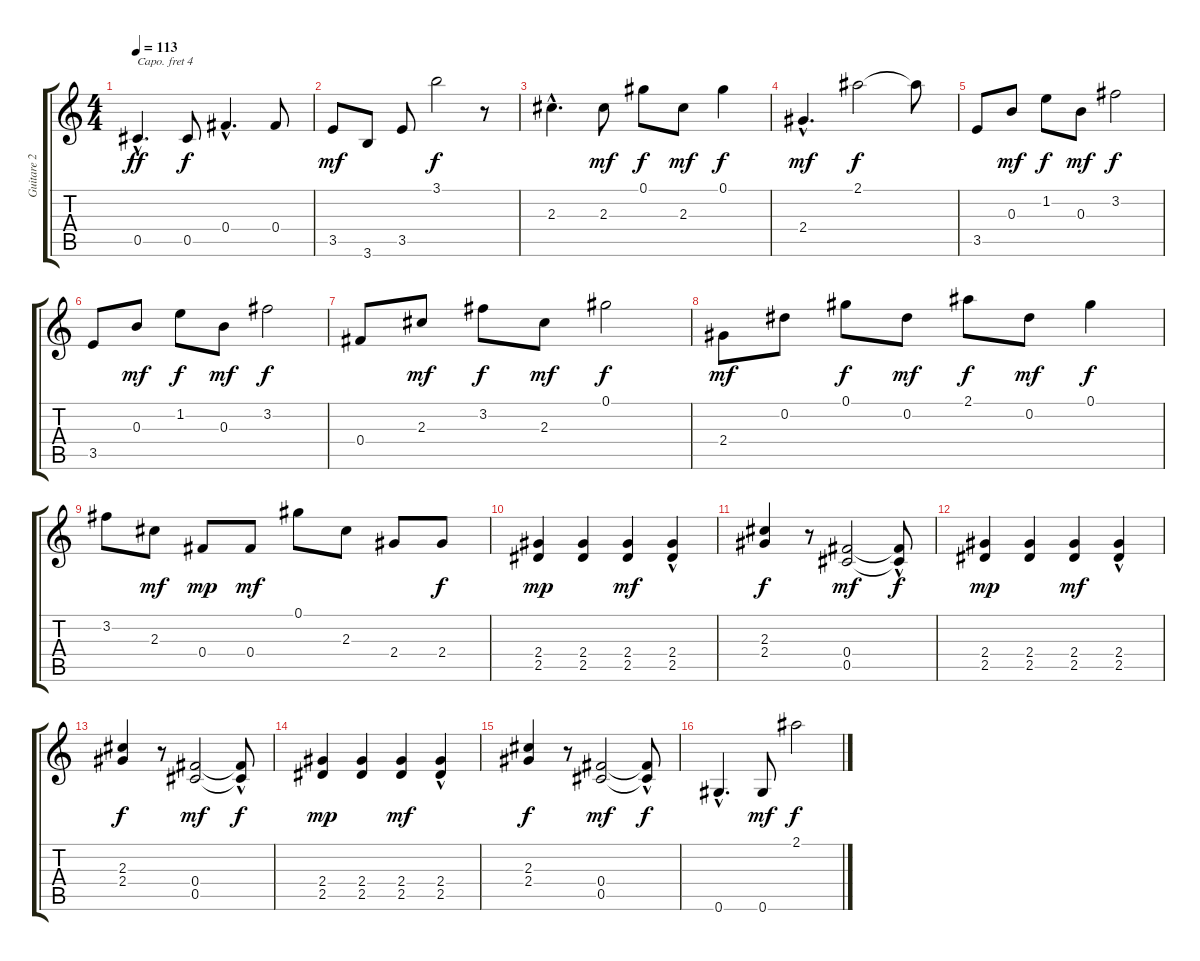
\track ("Guitare 2 capo=4" "Guitare 2 ") {instrument electricguitarclean}
\staff {score tabs}
\capo 4
\tuning (E4 B3 G3 D3 A2 E2) {hide}
\ts (4 4)
\tempo 113
\clef g2
\ks c
0.5{hac}.4{d dy ff} 0.5.8{dy f} 0.4{hac}.4{d} 0.4.8 |
3.5.8{dy mf} 3.6.8 3.5.8 3.1.2{dy f} r.8 |
2.3{hac}.4{d} 2.3.8{dy mf} 0.1.8{dy f} 2.3.8{dy mf} 0.1.4{dy f} |
2.4{hac}.4{d dy mf} 2.1.2{dy f} 2.1{t}.8 |
3.5.8 0.3.8{dy mf} 1.2.8{dy f} 0.3.8{dy mf} 3.2.2{dy f} |
3.5.8 0.3.8{dy mf} 1.2.8{dy f} 0.3.8{dy mf} 3.2.2{dy f} |
0.4.8 2.3.8{dy mf} 3.2.8{dy f} 2.3.8{dy mf} 0.1.2{dy f} |
2.4.8{dy mf} 0.2.8 0.1.8{dy f} 0.2.8{dy mf} 2.1.8{dy f} 0.2.8{dy mf} 0.1.4{dy f} |
3.2.8 2.3.8{dy mf} 0.4.8{dy mp} 0.4.8{dy mf} 0.1.8 2.3.8 2.4.8 2.4.8{dy f} |
(2.4 2.5).4{dy mp} (2.4 2.5).4 (2.4 2.5).4{dy mf} (2.4 2.5{hac}).4 |
(2.3 2.4).4{dy f} r.8 (0.4 0.5).2{dy mf} (0.4{hac t} 0.5{t}).8{dy f} |
(2.4 2.5).4{dy mp} (2.4 2.5).4 (2.4 2.5).4{dy mf} (2.4 2.5{hac}).4 |
(2.3 2.4).4{dy f} r.8 (0.4 0.5).2{dy mf} (0.4{hac t} 0.5{t}).8{dy f} |
(2.4 2.5).4{dy mp} (2.4 2.5).4 (2.4 2.5).4{dy mf} (2.4 2.5{hac}).4 |
(2.3 2.4).4{dy f} r.8 (0.4 0.5).2{dy mf} (0.4{hac t} 0.5{t}).8{dy f} |
0.6{hac}.4{d} 0.6.8{dy mf} 2.1.2{dy f}
